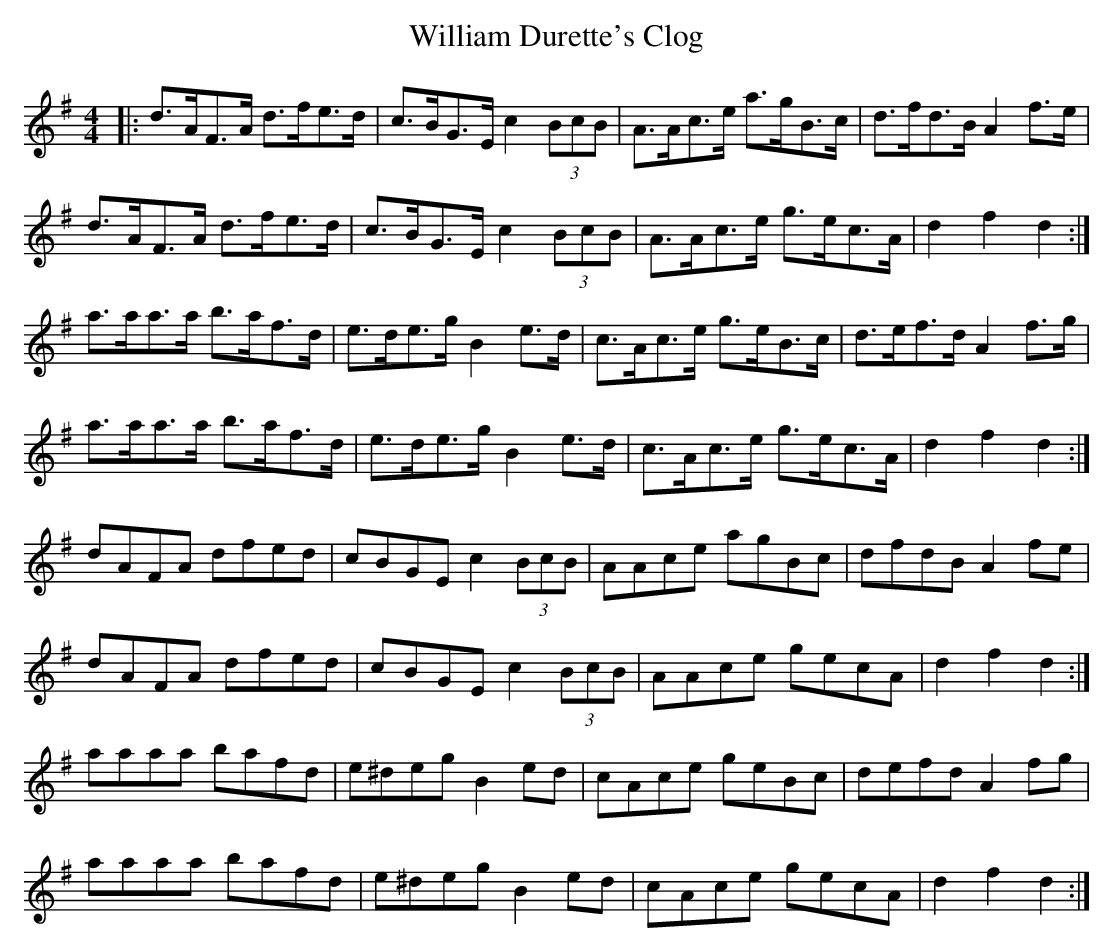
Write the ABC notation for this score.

X:1
T: William Durette's Clog
M: 4/4
L: 1/8
K: Gmaj
|:d>AF>A d>fe>d|c>BG>E c2 (3BcB|A>Ac>e a>gB>c|d>fd>B A2 f>e|
d>AF>A d>fe>d|c>BG>E c2 (3BcB|A>Ac>e g>ec>A|d2 f2 d2:|
a>aa>a b>af>d|e>de>g B2 e>d|c>Ac>e g>eB>c|d>ef>d A2 f>g|
a>aa>a b>af>d|e>de>g B2 e>d|c>Ac>e g>ec>A|d2 f2 d2:|
dAFA dfed|cBGE c2 (3BcB|AAce agBc|dfdB A2 fe|
dAFA dfed|cBGE c2 (3BcB|AAce gecA|d2 f2 d2:|
aaaa bafd|e^deg B2 ed|cAce geBc|defd A2 fg|
aaaa bafd|e^deg B2 ed|cAce gecA|d2 f2 d2:|
